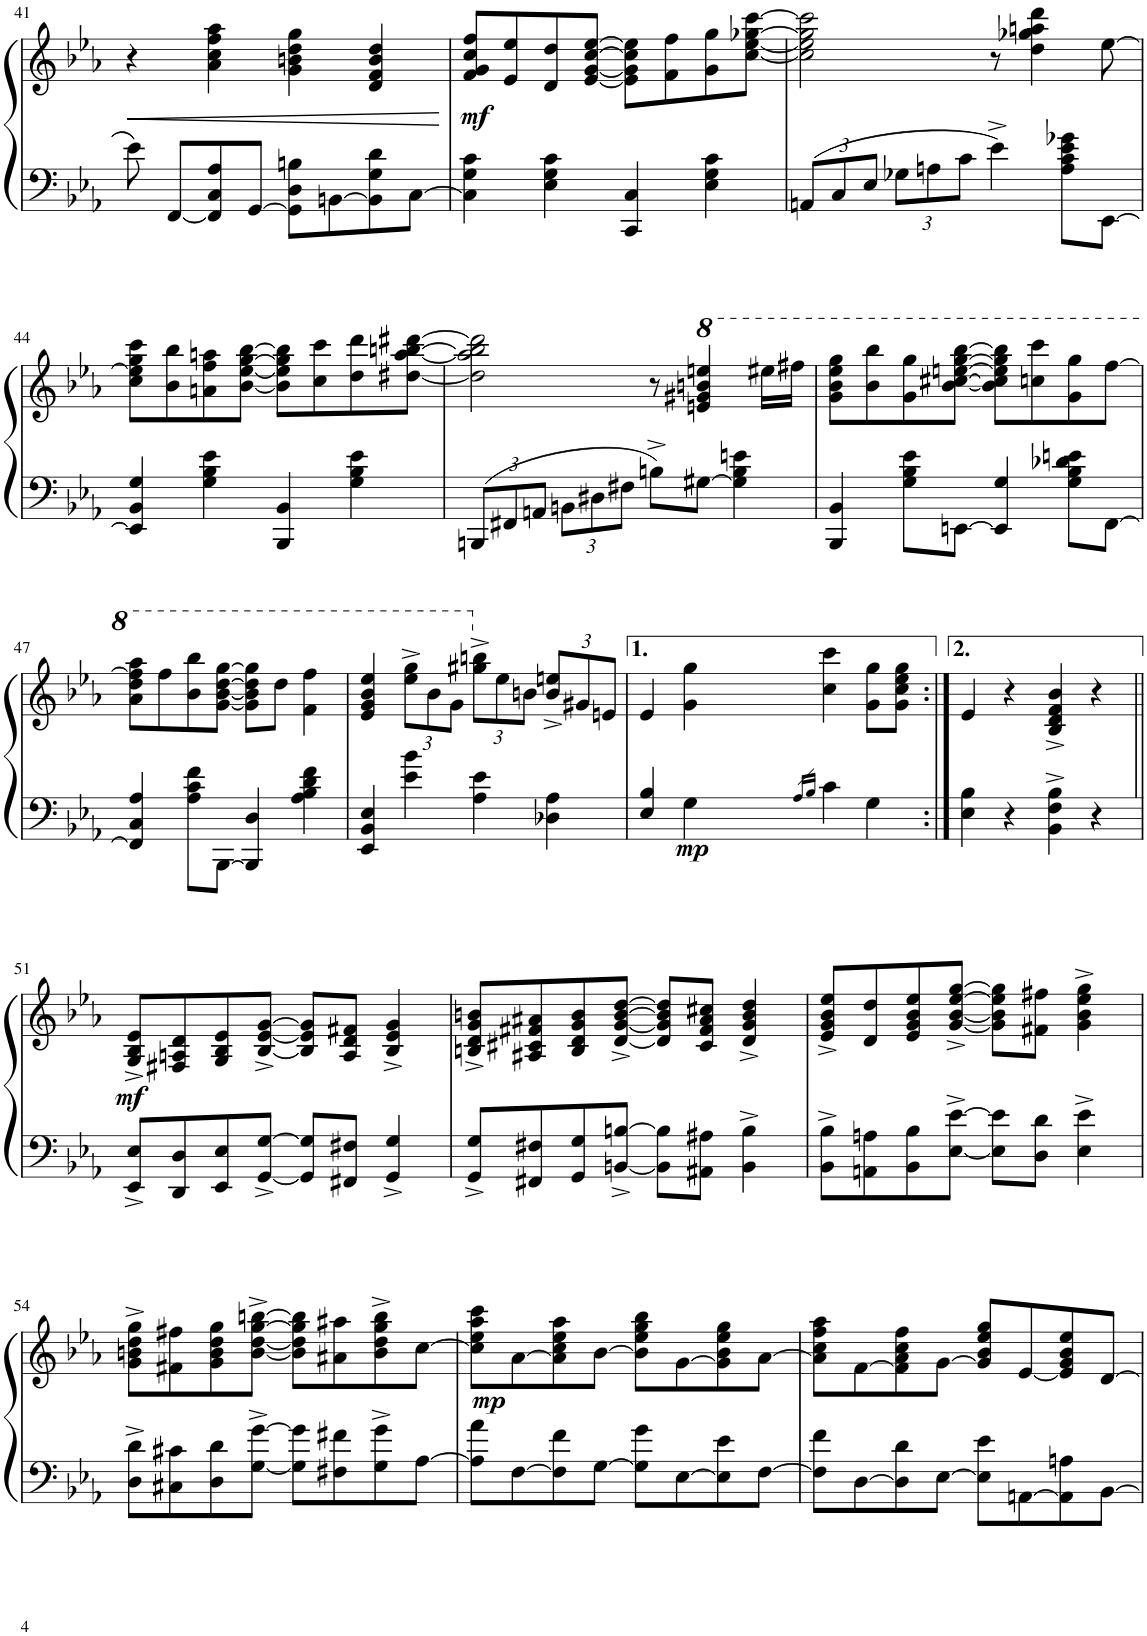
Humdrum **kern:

**kern	**kern	**dynam
*part1	*part1	*part1
*staff2	*staff1	*staff1/2
*I"Piano	*	*
*I'Pno.	*	*
!!LO:PB:g=z
*clefF4	*clefG2	*
*k[b-e-a-]	*k[b-e-a-]	*
*E-:	*E-:	*
*M4/4	*M4/4	*
*met(c)	*met(c)	*
=41	=41	=41
!	!	!LO:HP:b
8e-\	4r	<
[8FF/L	.	.
8FF/] 8C/ 8A-/	4a-\ 4cc\ 4ff\ 4aa-\	.
[8GG/J	.	.
8GG\] 8D\ 8Bn\L	4g\ 4bn\ 4dd\ 4gg\	.
[8BBn\	.	.
8BB\] 8G\ 8d\	4d/ 4f/ 4b/ 4dd/	.
[8C\J	.	.
.	.	[
=42	=42	=42
!	!	!LO:DY:b
4C\] 4G\ 4c\	8f/ 8g/ 8cc/ 8ff/L	mf
.	8e-/ 8ee-/	.
4E-\' 4G\' 4c\'	8d/ 8dd/	.
.	[8e-/ [8g/ [8cc/ [8ee-/J	.
4CC/ 4C/	8e-\] 8g\] 8cc\] 8ee-\]L	.
.	8f\ 8ff\	.
4E-\' 4G\' 4c\'	8g\ 8gg\	.
.	[8cc\ [8ee-\ [8gg-X\ [8ccc\J	.
=43	=43	=43
*Xbrackettup	*	*
12AAn/L	2cc\] 2ee-\] 2gg-\] 2ccc\]	.
12C/	.	.
12E-/J	.	.
12G-X\L	.	.
12An\	.	.
12c\J	.	.
4e-^\	8r	.
.	4dd\ 4gg-X\ 4aan\ 4ddd\	.
8A\ 8c\ 8e-\ 8g-X\L	.	.
[8EE-\J	[8ee-\	.
!!LO:LB:g=z
=44	=44	=44
4EE-/] 4BB-/ 4G/	8cc\ 8ee-\] 8gg\ 8ccc\L	.
.	8b-\ 8bb-\	.
4G\' 4B-\' 4e-\'	8an\ 8ff\ 8aan\	.
.	[8b-\ [8ee-\ [8gg\ [8bb-\J	.
4BBB-/ 4BB-/	8b-\] 8ee-\] 8gg\] 8bb-\]L	.
.	8cc\ 8ccc\	.
4G\' 4B-\' 4e-\'	8dd\ 8ddd\	.
.	[8dd#X\ [8aa\ [8bbn\ [8ddd#X\J	.
=45	=45	=45
12BBBn/L	2dd#\] 2aa\] 2bb\] 2ddd#\]	.
12FF#X/	.	.
12AAn/J	.	.
12BBn\L	.	.
12D#X\	.	.
12F#X\J	.	.
8Bn^\L	8r	.
*	*8va	*
[8G#X\J	4een/ 4gg#X/ 4bbn/ 4eeen/	.
4G#\] 4B\ 4en\	.	.
.	16eee#X\LL	.
.	16fff#X\JJ	.
=46	=46	=46
4BBB-/ 4BB-/	8gg\ 8bb-\ 8eee-\ 8ggg\L	.
.	8bb-\ 8bbb-\	.
8G\' 8B-\' 8e-\'L	8gg\ 8ggg\	.
[8EEn\J	[8bb-\ [8ccc#X\ [8eeen\ [8ggg\ [8bbb-\J	.
4EE/] 4G/	8bb-\] 8ccc#\] 8eee\] 8ggg\] 8bbb-\]L	.
.	8cccn\ 8cccc\	.
8G\' 8B-\' 8d-X\' 8en\'L	8gg\ 8ggg\	.
[8FF\J	[8fff\J	.
!!LO:LB:g=z
=47	=47	=47
4FF/] 4C/ 4A-/	8aa-\ 8ddd\ 8fff\] 8aaa-\L	.
.	8fff\	.
8A-\' 8c\' 8f\'L	8bb-\ 8bbb-\	.
[8BBB-\J	[8gg\ [8bb-\ [8ddd\ [8ggg\J	.
4BBB-/] 4D/	8gg\] 8bb-\] 8ddd\] 8ggg\]L	.
.	8ddd\J	.
4A-\' 4B-\' 4d\' 4f\'	4ff\ 4fff\	.
=48	=48	=48
4EE-/ 4BB-/ 4E-/	4ee-/ 4gg/ 4bb-/ 4eee-/	.
*	*Xbrackettup	*
4e-\ 4b-\	12eee-\^ 12ggg\^L	.
.	12bb-\	.
.	12gg\J	.
*	*X8va	*
4A-\ 4e-\	12gg#X\^ 12bbn\^L	.
.	12ee-\	.
.	12bn\J	.
4D-X\ 4A-\	12b/^ 12een/^L	.
.	12g#X/	.
.	12en/J	.
=49	=49	=49
*^	*	*
4E-/ 4B-/	4.ryy	4e-/	.
!	!	!	!LO:DY:b=2
4G\	.	4g\ 4gg\	mp
.	16A-!LL	.	.
.	16B-!JJ	.	.
16qA-/LL	.	.	.
16qB-/JJ	.	.	.
4c\	4c!	4cc\ 4ccc\	.
4G\	4ryy	8g\ 8gg\L	.
.	.	8g\ 8cc\ 8ee-\ 8gg\J	.
*v	*v	*	*
=50:|!	=50:|!	=50:|!
4E-\ 4B-\	4e-/	.
4r	4r	.
4BB-\^ 4F\^ 4B-\^	4B-/^ 4d/^ 4f/^ 4b-/^	.
4r	4r	.
!!LO:LB:g=z
=51||	=51||	=51||
!	!	!LO:DY:b
8EE-/^ 8E-/^L	8G/^ 8B-/^ 8e-/^L	mf
8DD/ 8D/	8F#X/ 8An/ 8d/	.
8EE-/ 8E-/	8G/ 8B-/ 8e-/	.
[8GG/^ [8G/^J	[8B-/^ [8e-/^ [8g/^J	.
8GG/] 8G/]L	8B-/] 8e-/] 8g/]L	.
8FF#X/ 8F#X/J	8A/ 8d/ 8f#X/J	.
4GG/^ 4G/^	4B-/^ 4e-/^ 4g/^	.
=52	=52	=52
8GG/^ 8G/^L	8Bn/^ 8d/^ 8g/^ 8bn/^L	.
8FF#X/ 8F#X/	8A#X/ 8c#X/ 8f#X/ 8a#X/	.
8GG/ 8G/	8B/ 8d/ 8g/ 8b/	.
[8BBn/^ [8Bn/^J	[8d/^ [8g/^ [8b/^ [8dd/^J	.
8BB\] 8B\]L	8d/] 8g/] 8b/] 8dd/]L	.
8AA#X\ 8A#X\J	8c#/ 8f#/ 8a#/ 8cc#X/J	.
4BB\^ 4B\^	4d/^ 4g/^ 4b/^ 4dd/^	.
=53	=53	=53
8BB-\^ 8B-\^L	8e-/^ 8g/^ 8b-/^ 8ee-/^L	.
8AAn\ 8An\	8d/ 8dd/	.
8BB-\ 8B-\	8e-/ 8g/ 8b-/ 8ee-/	.
[8E-\^ [8e-\^J	[8g/^ [8b-/^ [8ee-/^ [8gg/^J	.
8E-\] 8e-\]L	8g\] 8b-\] 8ee-\] 8gg\]L	.
8D\ 8d\J	8f#X\ 8ff#X\J	.
4E-\^ 4e-\^	4g\^ 4b-\^ 4ee-\^ 4gg\^	.
!!LO:LB:g=z
=54	=54	=54
8D\^ 8d\^L	8g\^ 8bn\^ 8dd\^ 8gg\^L	.
8C#X\ 8c#X\	8f#X\ 8ff#X\	.
8D\ 8d\	8g\ 8b\ 8dd\ 8gg\	.
[8G\^ [8g\^J	[8b\^ [8dd\^ [8gg\^ [8bbn\^J	.
8G\] 8g\]L	8b\] 8dd\] 8gg\] 8bb\]L	.
8F#X\ 8f#X\	8a#X\ 8aa#X\	.
8G\^ 8g\^	8b\^ 8dd\^ 8gg\^ 8bb\^	.
[8A-\J	[8cc\J	.
=55	=55	=55
!	!	!LO:DY:b
8A-\] 8a-\L	8cc\] 8ee-\ 8aa-\ 8ccc\L	mp
[8F\	[8a-\	.
8F\] 8f\	8a-\] 8cc\ 8ee-\ 8aa-\	.
[8G\J	[8b-\J	.
8G\] 8g\L	8b-\] 8ee-\ 8gg\ 8bb-\L	.
[8E-\	[8g\	.
8E-\] 8e-\	8g\] 8b-\ 8ee-\ 8gg\	.
[8F\J	[8a-\J	.
=56	=56	=56
8F\] 8f\L	8a-\] 8cc\ 8ff\ 8aa-\L	.
[8D\	[8f\	.
8D\] 8d\	8f\] 8a-\ 8cc\ 8ff\	.
[8E-\J	[8g\J	.
8E-\] 8e-\L	8g/] 8b-/ 8ee-/ 8gg/L	.
[8AAn\	[8e-/	.
8AA\] 8An\	8e-/] 8g/ 8b-/ 8ee-/	.
[8BB-\J	[8d/J	.
=	=	=
*-	*-	*-
